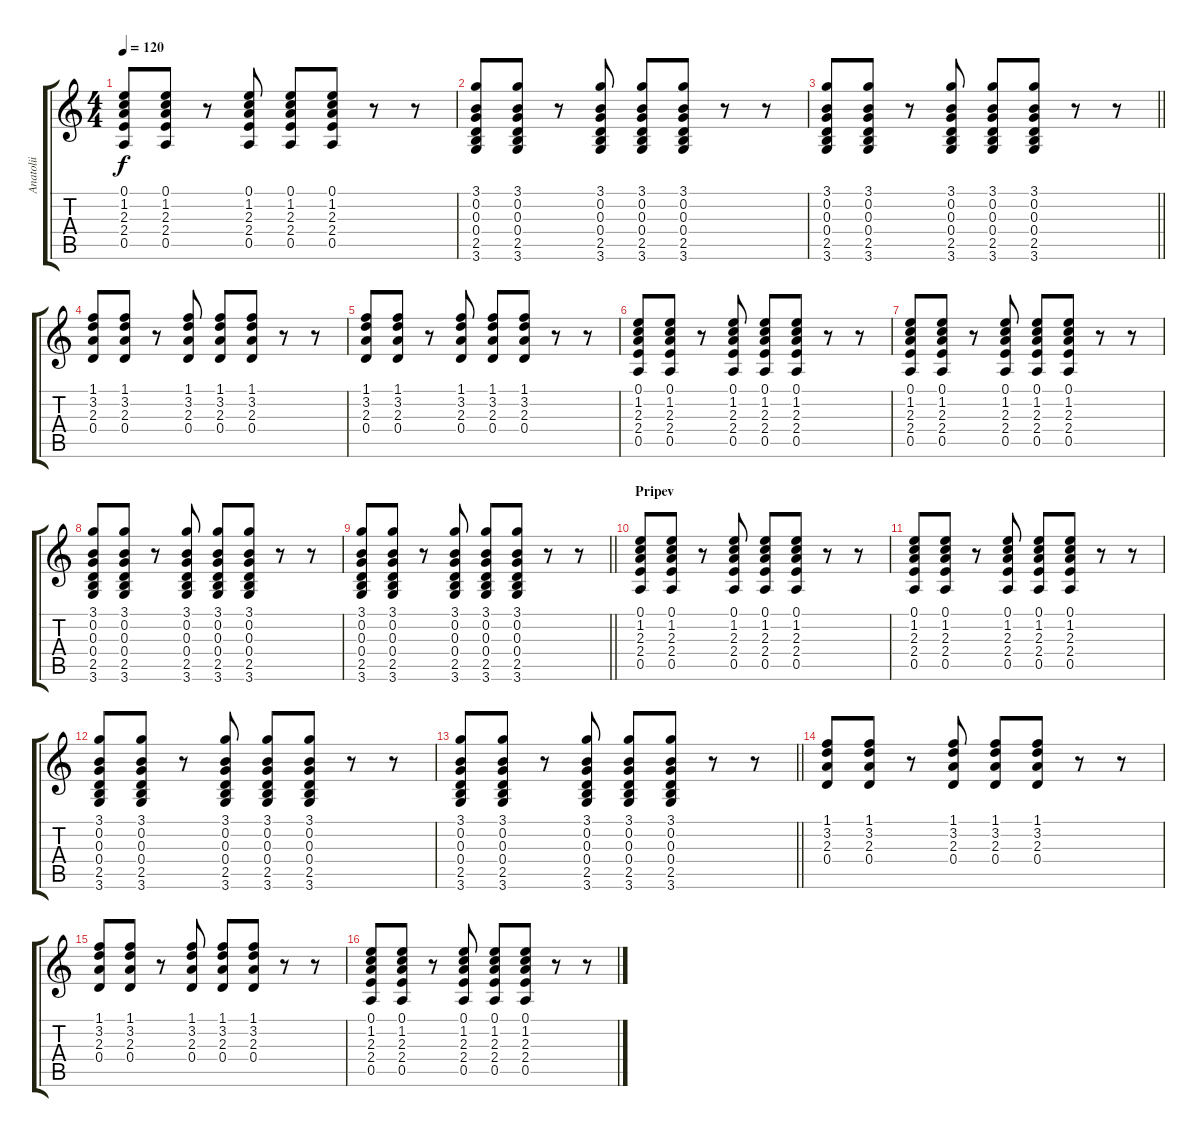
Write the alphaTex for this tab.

\track ("Anatolii" "Anatolii") {instrument acousticguitarsteel}
\staff {score tabs}
\tuning (E4 B3 G3 D3 A2 E2) {hide}
\ts (4 4)
\tempo 120
\clef g2
\ks c
(0.1 1.2 2.3 2.4 0.5).8{dy f} (0.1 1.2 2.3 2.4 0.5).8 r.8 (0.1 1.2 2.3 2.4 0.5).8 (0.1 1.2 2.3 2.4 0.5).8 (0.1 1.2 2.3 2.4 0.5).8 r.8 r.8 |
(3.1 0.2 0.3 0.4 2.5 3.6).8 (3.1 0.2 0.3 0.4 2.5 3.6).8 r.8 (3.1 0.2 0.3 0.4 2.5 3.6).8 (3.1 0.2 0.3 0.4 2.5 3.6).8 (3.1 0.2 0.3 0.4 2.5 3.6).8 r.8 r.8 |
\barLineRight lightlight
(3.1 0.2 0.3 0.4 2.5 3.6).8 (3.1 0.2 0.3 0.4 2.5 3.6).8 r.8 (3.1 0.2 0.3 0.4 2.5 3.6).8 (3.1 0.2 0.3 0.4 2.5 3.6).8 (3.1 0.2 0.3 0.4 2.5 3.6).8 r.8 r.8 |
(1.1 3.2 2.3 0.4).8 (1.1 3.2 2.3 0.4).8 r.8 (1.1 3.2 2.3 0.4).8 (1.1 3.2 2.3 0.4).8 (1.1 3.2 2.3 0.4).8 r.8 r.8 |
(1.1 3.2 2.3 0.4).8 (1.1 3.2 2.3 0.4).8 r.8 (1.1 3.2 2.3 0.4).8 (1.1 3.2 2.3 0.4).8 (1.1 3.2 2.3 0.4).8 r.8 r.8 |
(0.1 1.2 2.3 2.4 0.5).8 (0.1 1.2 2.3 2.4 0.5).8 r.8 (0.1 1.2 2.3 2.4 0.5).8 (0.1 1.2 2.3 2.4 0.5).8 (0.1 1.2 2.3 2.4 0.5).8 r.8 r.8 |
(0.1 1.2 2.3 2.4 0.5).8 (0.1 1.2 2.3 2.4 0.5).8 r.8 (0.1 1.2 2.3 2.4 0.5).8 (0.1 1.2 2.3 2.4 0.5).8 (0.1 1.2 2.3 2.4 0.5).8 r.8 r.8 |
(3.1 0.2 0.3 0.4 2.5 3.6).8 (3.1 0.2 0.3 0.4 2.5 3.6).8 r.8 (3.1 0.2 0.3 0.4 2.5 3.6).8 (3.1 0.2 0.3 0.4 2.5 3.6).8 (3.1 0.2 0.3 0.4 2.5 3.6).8 r.8 r.8 |
\barLineRight lightlight
(3.1 0.2 0.3 0.4 2.5 3.6).8 (3.1 0.2 0.3 0.4 2.5 3.6).8 r.8 (3.1 0.2 0.3 0.4 2.5 3.6).8 (3.1 0.2 0.3 0.4 2.5 3.6).8 (3.1 0.2 0.3 0.4 2.5 3.6).8 r.8 r.8 |
\section ("" "Pripev")
(0.1 1.2 2.3 2.4 0.5).8 (0.1 1.2 2.3 2.4 0.5).8 r.8 (0.1 1.2 2.3 2.4 0.5).8 (0.1 1.2 2.3 2.4 0.5).8 (0.1 1.2 2.3 2.4 0.5).8 r.8 r.8 |
(0.1 1.2 2.3 2.4 0.5).8 (0.1 1.2 2.3 2.4 0.5).8 r.8 (0.1 1.2 2.3 2.4 0.5).8 (0.1 1.2 2.3 2.4 0.5).8 (0.1 1.2 2.3 2.4 0.5).8 r.8 r.8 |
(3.1 0.2 0.3 0.4 2.5 3.6).8 (3.1 0.2 0.3 0.4 2.5 3.6).8 r.8 (3.1 0.2 0.3 0.4 2.5 3.6).8 (3.1 0.2 0.3 0.4 2.5 3.6).8 (3.1 0.2 0.3 0.4 2.5 3.6).8 r.8 r.8 |
\barLineRight lightlight
(3.1 0.2 0.3 0.4 2.5 3.6).8 (3.1 0.2 0.3 0.4 2.5 3.6).8 r.8 (3.1 0.2 0.3 0.4 2.5 3.6).8 (3.1 0.2 0.3 0.4 2.5 3.6).8 (3.1 0.2 0.3 0.4 2.5 3.6).8 r.8 r.8 |
(1.1 3.2 2.3 0.4).8 (1.1 3.2 2.3 0.4).8 r.8 (1.1 3.2 2.3 0.4).8 (1.1 3.2 2.3 0.4).8 (1.1 3.2 2.3 0.4).8 r.8 r.8 |
(1.1 3.2 2.3 0.4).8 (1.1 3.2 2.3 0.4).8 r.8 (1.1 3.2 2.3 0.4).8 (1.1 3.2 2.3 0.4).8 (1.1 3.2 2.3 0.4).8 r.8 r.8 |
(0.1 1.2 2.3 2.4 0.5).8 (0.1 1.2 2.3 2.4 0.5).8 r.8 (0.1 1.2 2.3 2.4 0.5).8 (0.1 1.2 2.3 2.4 0.5).8 (0.1 1.2 2.3 2.4 0.5).8 r.8 r.8
